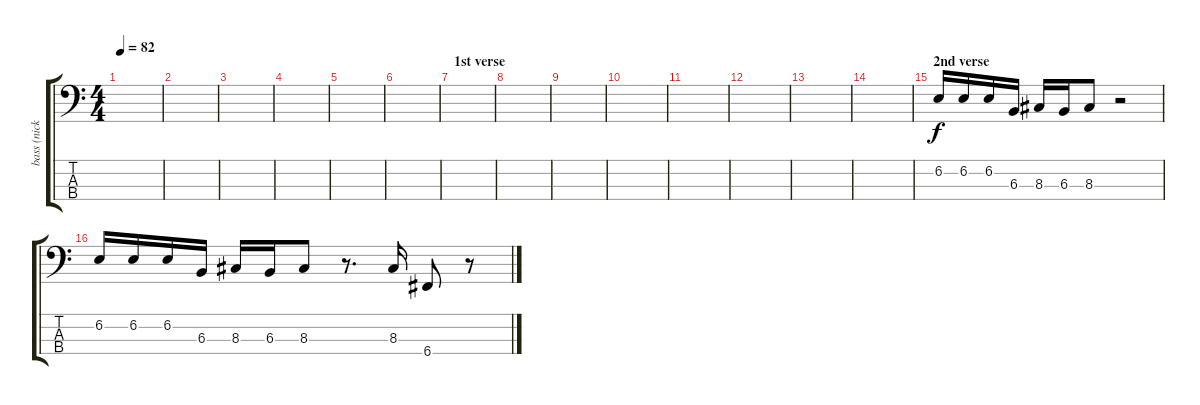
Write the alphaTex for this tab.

\track ("bass (nick oliveri)" "bass (nick") {instrument electricbasspick}
\staff {score tabs}
\tuning (Eb2 Bb1 F1 C1) {hide}
\ts (4 4)
\tempo 82
\clef f4
\ks c
|
|
|
|
|
|
\section ("" "1st verse")
|
|
|
|
|
|
|
|
\section ("" "2nd verse")
6.2.16 6.2.16 6.2.16 6.3.16 8.3.16 6.3.16 8.3.8 r.2 |
6.2.16 6.2.16 6.2.16 6.3.16 8.3.16 6.3.16 8.3.8 r.8{d} 8.3.16 6.4.8 r.8
